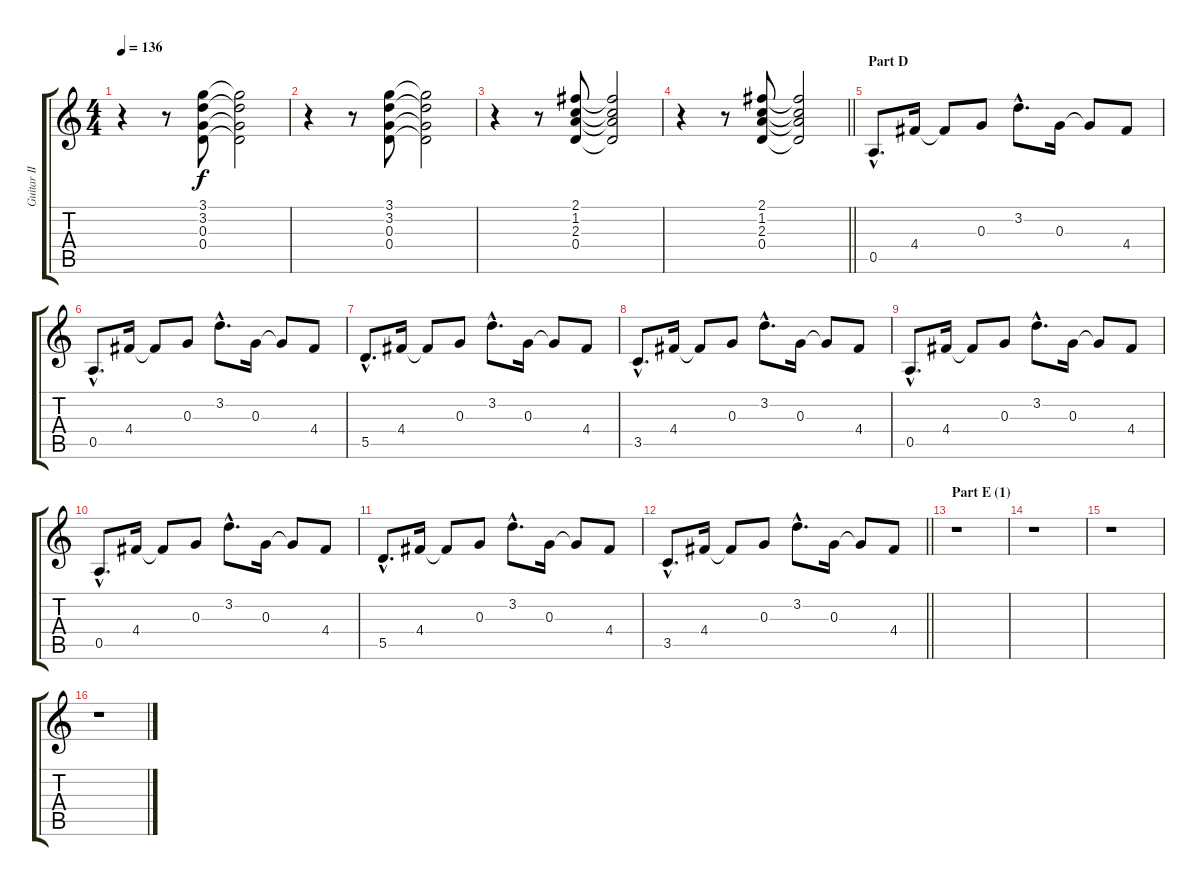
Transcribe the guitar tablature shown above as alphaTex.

\track ("Guitar II (Kazuma)" "Guitar II ") {instrument distortionguitar}
\staff {score tabs}
\tuning (E4 B3 G3 D3 A2 E2) {hide}
\ts (4 4)
\tempo 136
\clef g2
\ks c
r.4{dy f} r.8 (3.1 3.2 0.3 0.4).8 (3.1{t} 3.2{t} 0.3{t} 0.4{t}).2 |
r.4 r.8 (3.1 3.2 0.3 0.4).8 (3.1{t} 3.2{t} 0.3{t} 0.4{t}).2 |
r.4 r.8 (2.1 1.2 2.3 0.4).8 (2.1{t} 1.2{t} 2.3{t} 0.4{t}).2 |
\barLineRight lightlight
r.4 r.8 (2.1 1.2 2.3 0.4).8 (2.1{t} 1.2{t} 2.3{t} 0.4{t}).2 |
\section ("" "Part D")
0.5{hac}.8{d} 4.4.16 4.4{t}.8 0.3.8 3.2{hac}.8{d} 0.3.16 0.3{t}.8 4.4.8 |
0.5{hac}.8{d} 4.4.16 4.4{t}.8 0.3.8 3.2{hac}.8{d} 0.3.16 0.3{t}.8 4.4.8 |
5.5{hac}.8{d} 4.4.16 4.4{t}.8 0.3.8 3.2{hac}.8{d} 0.3.16 0.3{t}.8 4.4.8 |
3.5{hac}.8{d} 4.4.16 4.4{t}.8 0.3.8 3.2{hac}.8{d} 0.3.16 0.3{t}.8 4.4.8 |
0.5{hac}.8{d} 4.4.16 4.4{t}.8 0.3.8 3.2{hac}.8{d} 0.3.16 0.3{t}.8 4.4.8 |
0.5{hac}.8{d} 4.4.16 4.4{t}.8 0.3.8 3.2{hac}.8{d} 0.3.16 0.3{t}.8 4.4.8 |
5.5{hac}.8{d} 4.4.16 4.4{t}.8 0.3.8 3.2{hac}.8{d} 0.3.16 0.3{t}.8 4.4.8 |
\barLineRight lightlight
3.5{hac}.8{d} 4.4.16 4.4{t}.8 0.3.8 3.2{hac}.8{d} 0.3.16 0.3{t}.8 4.4.8 |
\section ("" "Part E (1)")
r.1 |
r.1 |
r.1 |
r.1
